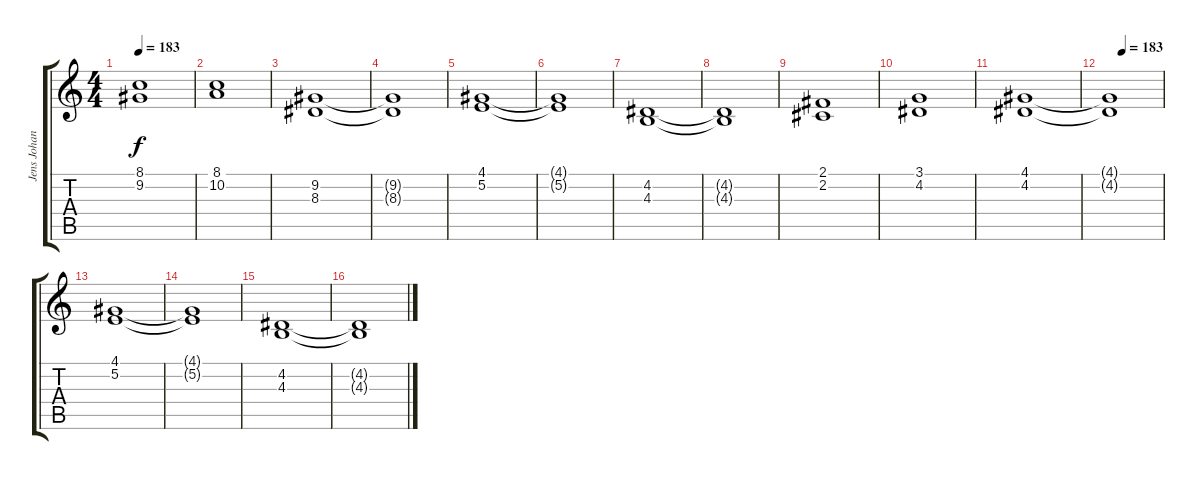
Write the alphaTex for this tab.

\track ("Jens Johanssen" "Jens Johan") {instrument synthstrings1}
\staff {score tabs}
\tuning (E4 B3 G3 D3 A2 E2) {hide}
\ts (4 4)
\tempo 183
\clef g2
\ks c
(8.1 9.2).1{dy f} |
(8.1 10.2).1 |
(9.2 8.3).1 |
(9.2{t} 8.3{t}).1 |
(4.1 5.2).1 |
(4.1{t} 5.2{t}).1 |
(4.2 4.3).1 |
(4.2{t} 4.3{t}).1 |
(2.1 2.2).1 |
(3.1 4.2).1 |
(4.1 4.2).1 |
\tempo (183 0.25)
(4.1{t} 4.2{t}).1 |
(4.1 5.2).1 |
(4.1{t} 5.2{t}).1 |
(4.2 4.3).1 |
(4.2{t} 4.3{t}).1
